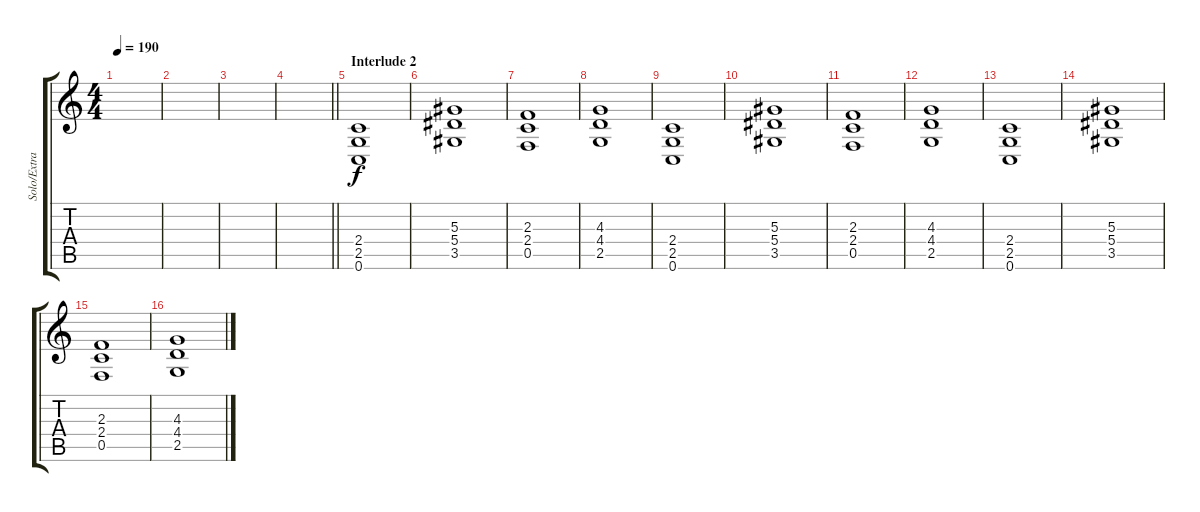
\track ("Solo/Extra Guitar" "Solo/Extra") {instrument distortionguitar}
\staff {score tabs}
\tuning (C4 G3 Eb3 Bb2 F2 C2) {hide}
\ts (4 4)
\tempo 190
\clef g2
\ks c
|
|
|
\barLineRight lightlight
|
\section ("" "Interlude 2")
(2.4 2.5 0.6).1 |
(5.3 5.4 3.5).1 |
(2.3 2.4 0.5).1 |
(4.3 4.4 2.5).1 |
(2.4 2.5 0.6).1 |
(5.3 5.4 3.5).1 |
(2.3 2.4 0.5).1 |
(4.3 4.4 2.5).1 |
(2.4 2.5 0.6).1 |
(5.3 5.4 3.5).1 |
(2.3 2.4 0.5).1 |
(4.3 4.4 2.5).1
